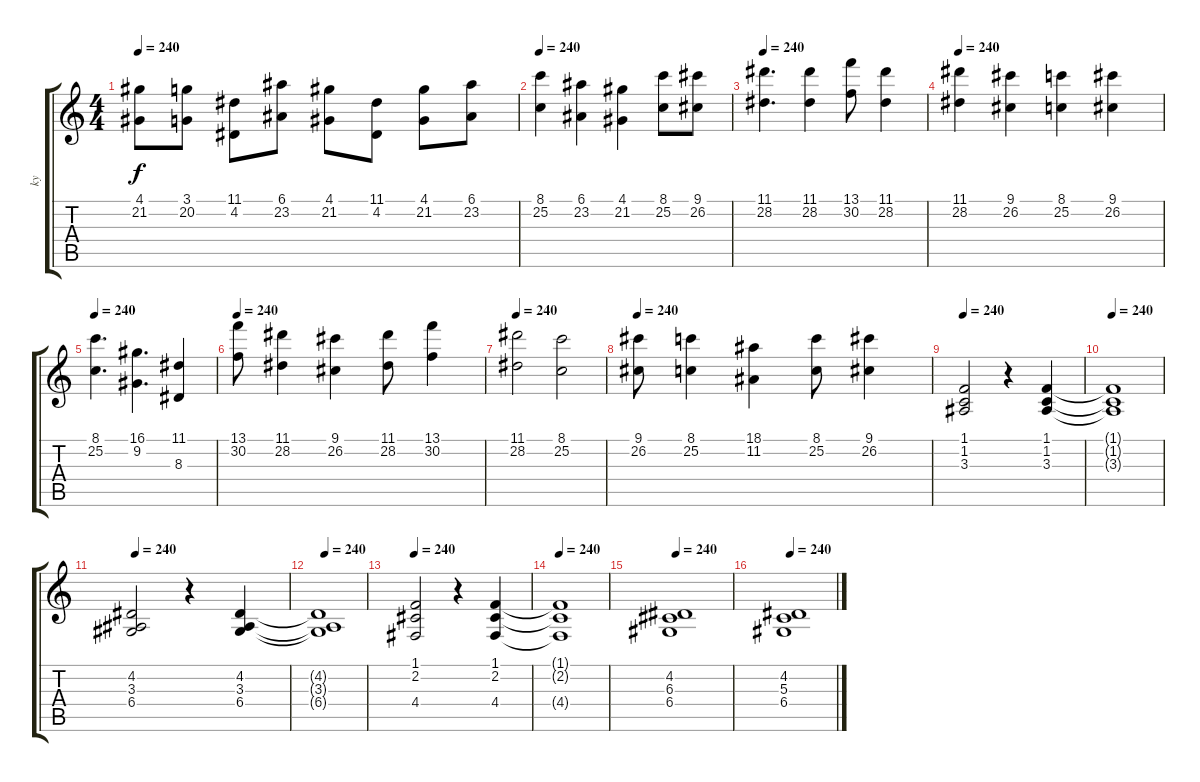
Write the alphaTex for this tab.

\track ("ky" "ky") {instrument pad3polysynth}
\staff {score tabs}
\tuning (E4 B3 G3 D3 A2 E2) {hide}
\ts (4 4)
\tempo 240
\clef g2
\ks c
(4.1 21.2).8{dy f} (3.1 20.2).8 (11.1 4.2).8 (6.1 23.2).8 (4.1 21.2).8 (11.1 4.2).8 (4.1 21.2).8 (6.1 23.2).8 |
\tempo 240
(8.1 25.2).4 (6.1 23.2).4 (4.1 21.2).4 (8.1 25.2).8 (9.1 26.2).8 |
\tempo 240
(11.1 28.2).4{d} (11.1 28.2).4 (13.1 30.2).8 (11.1 28.2).4 |
\tempo 240
(11.1 28.2).4 (9.1 26.2).4 (8.1 25.2).4 (9.1 26.2).4 |
\tempo 240
(8.1 25.2).4{d} (16.1 9.2).4{d} (11.1 8.3).4 |
\tempo 240
(13.1 30.2).8 (11.1 28.2).4 (9.1 26.2).4 (11.1 28.2).8 (13.1 30.2).4 |
\tempo 240
(11.1 28.2).2 (8.1 25.2).2 |
\tempo 240
(9.1 26.2).8 (8.1 25.2).4 (18.1 11.2).4 (8.1 25.2).8 (9.1 26.2).4 |
\tempo 240
(1.1 1.2 3.3).2 r.4 (1.1 1.2 3.3).4 |
\tempo 240
(1.1{t} 1.2{t} 3.3{t}).1 |
\tempo 240
(4.2 3.3 6.4).2 r.4 (4.2 3.3 6.4).4 |
\tempo 240
(4.2{t} 3.3{t} 6.4{t}).1 |
\tempo 240
(1.1 2.2 4.4).2 r.4 (1.1 2.2 4.4).4 |
\tempo 240
(1.1{t} 2.2{t} 4.4{t}).1 |
\tempo 240
(4.2 6.3 6.4).1 |
\tempo 240
(4.2 5.3 6.4).1
